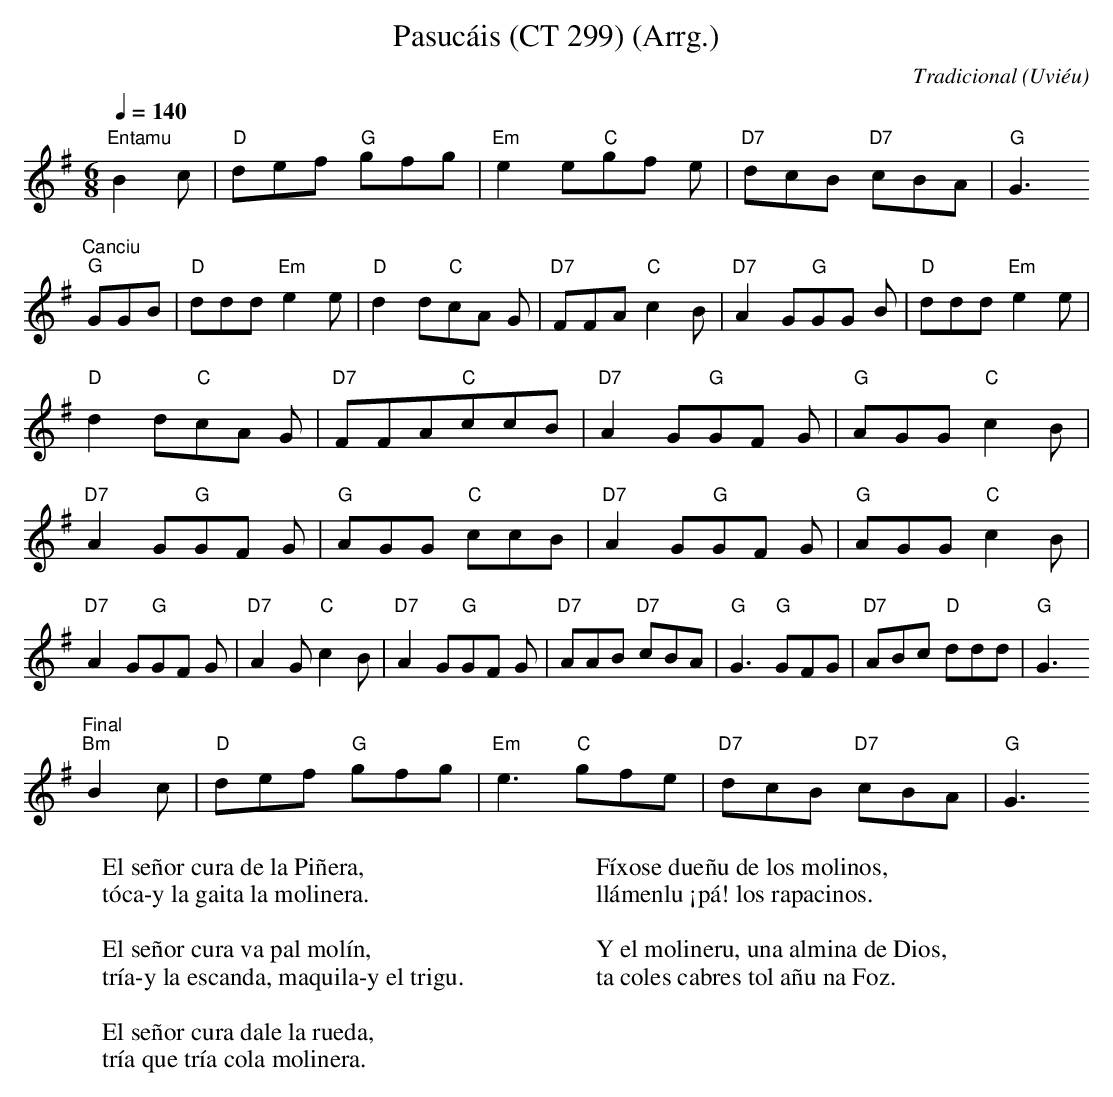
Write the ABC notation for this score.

X:1
T:Pasucáis (CT 299) (Arrg.)
C:Tradicional
O:Uviéu
M:6/8
L:1/8
Q:1/4=140
K:G
"Entamu"
B2 c|"D"def "G"gfg|"Em"e2 e"C"gf e|"D7"dcB "D7"cBA|"G"G3!
"Canciu"
"G"GGB|
"D"ddd "Em"e2 e|"D"d2 d"C"cA G|"D7"FFA "C"c2 B|"D7"A2 G"G"GG B|
"D"ddd "Em"e2 e|"D"d2 d"C"cA G|"D7"FFA"C"ccB|"D7"A2 G"G"GF G|
"G"AGG "C"c2 B|"D7"A2 G"G"GF G|"G"AGG "C"ccB|"D7"A2 G"G"GF G|
"G"AGG "C"c2 B|"D7"A2 G"G"GF G|"D7"A2 G"C"c2 B|"D7"A2 G"G"GF G|
"D7"AAB "D7"cBA|"G"G3 "G"GFG|"D7"ABc "D"ddd|"G"G3!
"Final"
"Bm"B2 c|"D"def "G"gfg|"Em"e3 "C"gfe|"D7"dcB "D7"cBA|"G"G3
W:El señor cura de la Piñera,
W:tóca-y la gaita la molinera.
W:
W:El señor cura va pal molín,
W:tría-y la escanda, maquila-y el trigu.
W:
W:El señor cura dale la rueda,
W:tría que tría cola molinera.
W:
W:Fíxose dueñu de los molinos,
W:llámenlu ¡pá! los rapacinos.
W:
W:Y el molineru, una almina de Dios,
W:ta coles cabres tol añu na Foz.
W:
